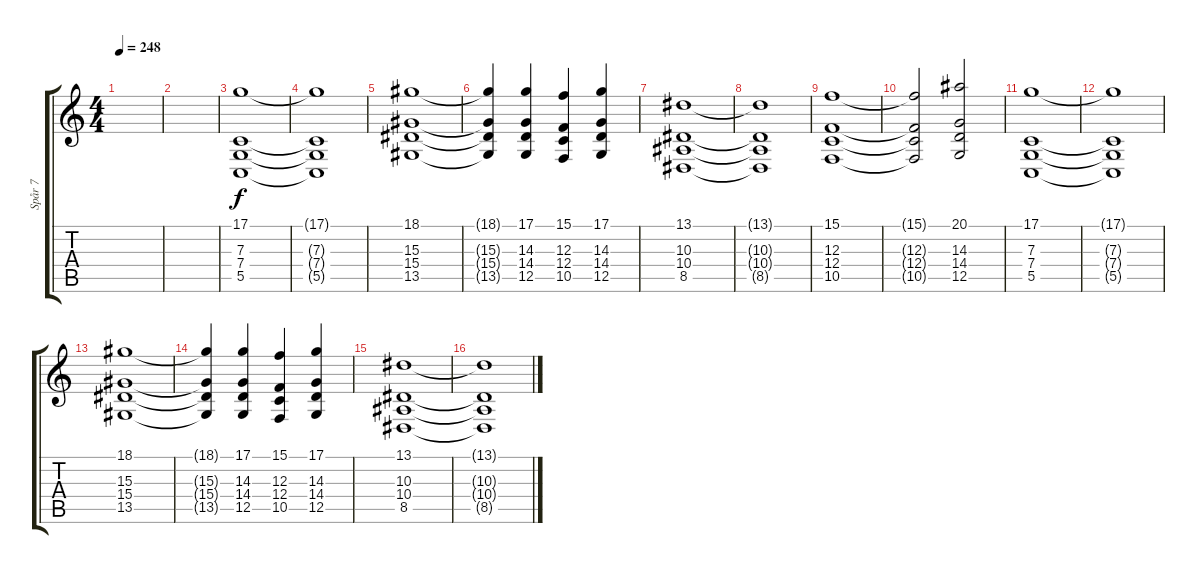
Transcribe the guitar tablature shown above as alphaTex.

\track ("Spår 7" "Spår 7") {instrument stringensemble1}
\staff {score tabs}
\tuning (D4 A3 F3 C3 G2 C2) {hide}
\ts (4 4)
\tempo 248
\clef g2
\ks c
|
|
(17.1 7.3 7.4 5.5).1 |
(17.1{t} 7.3{t} 7.4{t} 5.5{t}).1 |
(18.1 15.3 15.4 13.5).1 |
(18.1{t} 15.3{t} 15.4{t} 13.5{t}).4 (17.1 14.3 14.4 12.5).4 (15.1 12.3 12.4 10.5).4 (17.1 14.3 14.4 12.5).4 |
(13.1 10.3 10.4 8.5).1 |
(13.1{t} 10.3{t} 10.4{t} 8.5{t}).1 |
(15.1 12.3 12.4 10.5).1 |
(15.1{t} 12.3{t} 12.4{t} 10.5{t}).2 (20.1 14.3 14.4 12.5).2 |
(17.1 7.3 7.4 5.5).1 |
(17.1{t} 7.3{t} 7.4{t} 5.5{t}).1 |
(18.1 15.3 15.4 13.5).1 |
(18.1{t} 15.3{t} 15.4{t} 13.5{t}).4 (17.1 14.3 14.4 12.5).4 (15.1 12.3 12.4 10.5).4 (17.1 14.3 14.4 12.5).4 |
(13.1 10.3 10.4 8.5).1 |
(13.1{t} 10.3{t} 10.4{t} 8.5{t}).1
